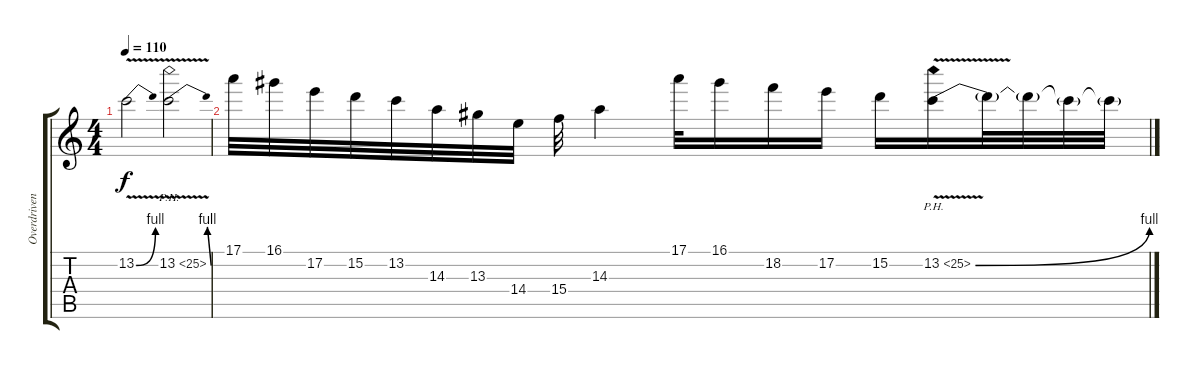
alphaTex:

\track ("Overdriven Solo" "Overdriven") {instrument overdrivenguitar}
\staff {score tabs}
\tuning (E4 B3 G3 D3 A2 D2) {hide}
\ts (4 4)
\tempo 110
\clef g2
\ks c
13.2{be (bend 0 0 60 4) v}.2{dy f} 13.2{be (bend 0 0 60 4) ph 12 v}.2 |
17.1.32 16.1.32 17.2.32 15.2.32 13.2.32 14.3.32 13.3.32 14.4.32 15.4.32 14.3.4 17.1.32 16.1.16 18.2.16 17.2.16 15.2.16 13.2{be (bend 0 0 60 4) ph 12 v}.16 13.2{t}.32 13.2{t}.32 13.2{t}.32 13.2{t}.32
